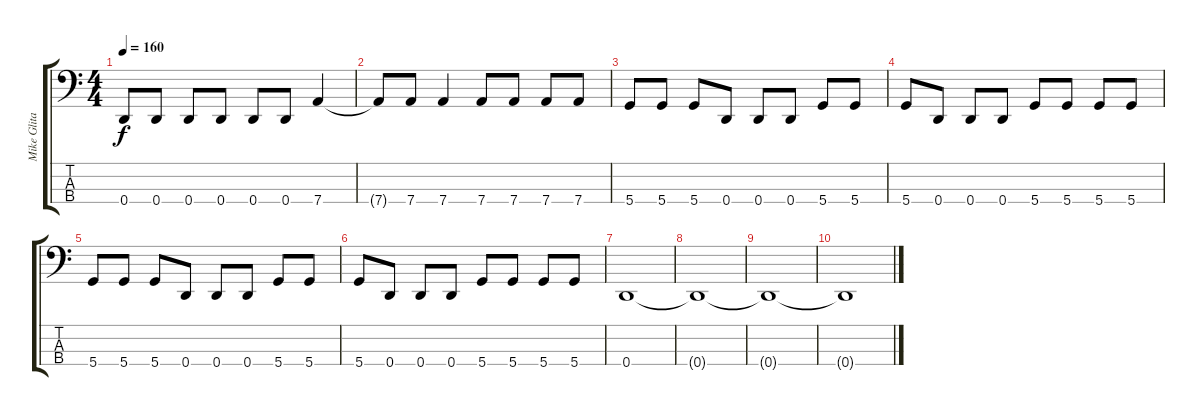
\track ("Mike Glita" "Mike Glita") {instrument electricbassfinger}
\staff {score tabs}
\tuning (G2 D2 A1 D1) {hide}
\ts (4 4)
\tempo 160
\clef f4
\ks c
0.4.8{dy f} 0.4.8 0.4.8 0.4.8 0.4.8 0.4.8 7.4.4 |
7.4{t}.8 7.4.8 7.4.4 7.4.8 7.4.8 7.4.8 7.4.8 |
5.4.8 5.4.8 5.4.8 0.4.8 0.4.8 0.4.8 5.4.8 5.4.8 |
5.4.8 0.4.8 0.4.8 0.4.8 5.4.8 5.4.8 5.4.8 5.4.8 |
5.4.8 5.4.8 5.4.8 0.4.8 0.4.8 0.4.8 5.4.8 5.4.8 |
5.4.8 0.4.8 0.4.8 0.4.8 5.4.8 5.4.8 5.4.8 5.4.8 |
0.4.1 |
0.4{t}.1 |
0.4{t}.1 |
0.4{t}.1
